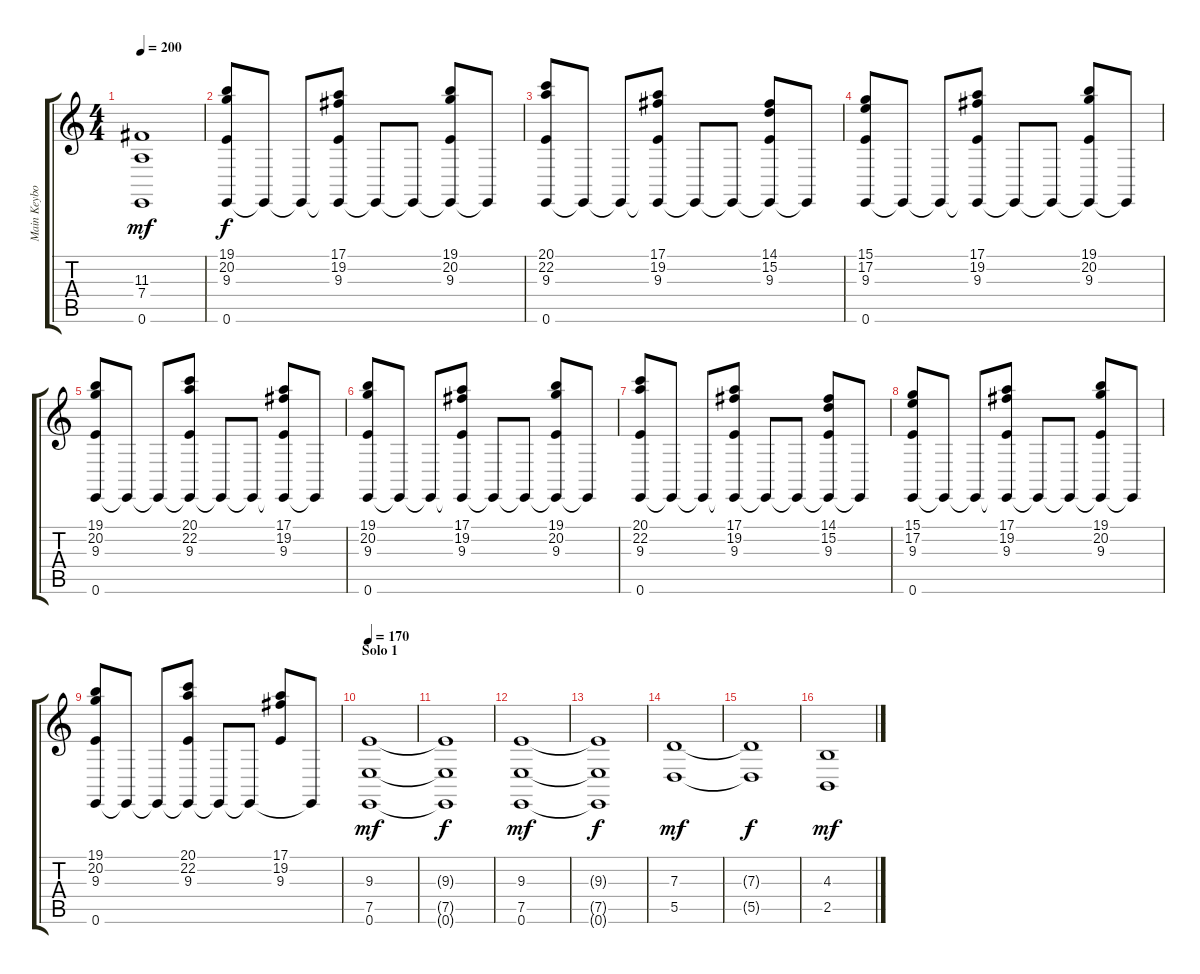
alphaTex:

\track ("Main Keyboards" "Main Keybo") {instrument stringensemble1}
\staff {score tabs}
\tuning (E4 B3 G3 D3 A2 E2) {hide}
\ts (4 4)
\tempo 200
\clef g2
\ks c
(11.3 7.4 0.6{t}).1{dy mf} |
(19.1 20.2 9.3 0.6).8{dy f} 0.6{t}.8 0.6{t}.8 (17.1 19.2 9.3 0.6{t}).8 0.6{t}.8 0.6{t}.8 (19.1 20.2 9.3 0.6{t}).8 0.6{t}.8 |
(20.1 22.2 9.3 0.6).8 0.6{t}.8 0.6{t}.8 (17.1 19.2 9.3 0.6{t}).8 0.6{t}.8 0.6{t}.8 (14.1 15.2 9.3 0.6{t}).8 0.6{t}.8 |
(15.1 17.2 9.3 0.6).8 0.6{t}.8 0.6{t}.8 (17.1 19.2 9.3 0.6{t}).8 0.6{t}.8 0.6{t}.8 (19.1 20.2 9.3 0.6{t}).8 0.6{t}.8 |
(19.1 20.2 9.3 0.6).8 0.6{t}.8 0.6{t}.8 (20.1 22.2 9.3 0.6{t}).8 0.6{t}.8 0.6{t}.8 (17.1 19.2 9.3 0.6{t}).8 0.6{t}.8 |
(19.1 20.2 9.3 0.6).8 0.6{t}.8 0.6{t}.8 (17.1 19.2 9.3 0.6{t}).8 0.6{t}.8 0.6{t}.8 (19.1 20.2 9.3 0.6{t}).8 0.6{t}.8 |
(20.1 22.2 9.3 0.6).8 0.6{t}.8 0.6{t}.8 (17.1 19.2 9.3 0.6{t}).8 0.6{t}.8 0.6{t}.8 (14.1 15.2 9.3 0.6{t}).8 0.6{t}.8 |
(15.1 17.2 9.3 0.6).8 0.6{t}.8 0.6{t}.8 (17.1 19.2 9.3 0.6{t}).8 0.6{t}.8 0.6{t}.8 (19.1 20.2 9.3 0.6{t}).8 0.6{t}.8 |
(19.1 20.2 9.3 0.6).8 0.6{t}.8 0.6{t}.8 (20.1 22.2 9.3 0.6{t}).8 0.6{t}.8 0.6{t}.8 (17.1 19.2 9.3).8 0.6{t}.8 |
\section ("" "Solo 1")
\tempo 170
(9.3 7.5 0.6).1{dy mf volume 11} |
(9.3{t} 7.5{t} 0.6{t}).1{dy f} |
(9.3 7.5 0.6).1{dy mf} |
(9.3{t} 7.5{t} 0.6{t}).1{dy f} |
(7.3 5.5).1{dy mf} |
(7.3{t} 5.5{t}).1{dy f} |
(4.3 2.5).1{dy mf}
